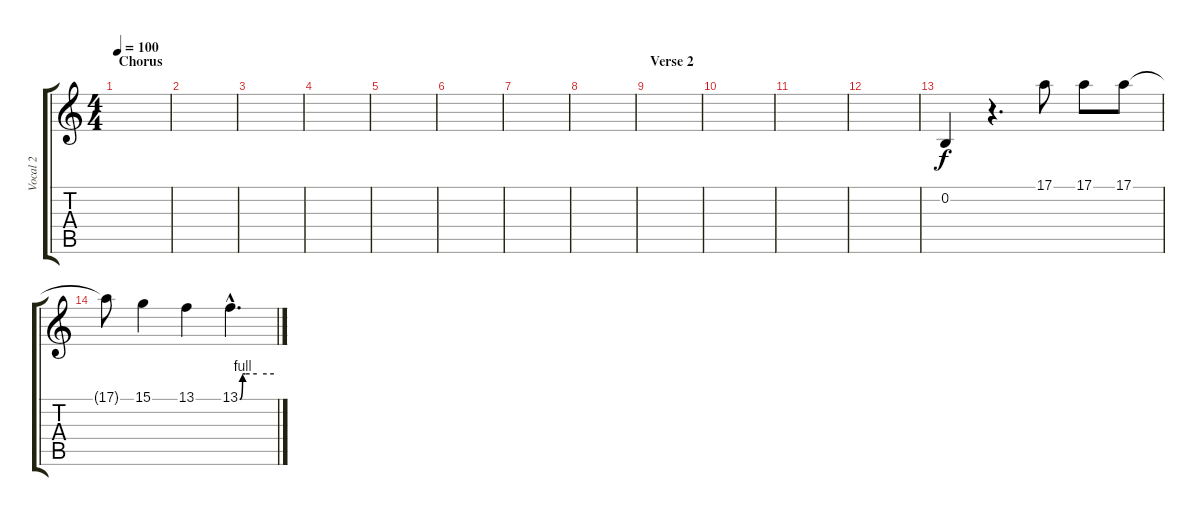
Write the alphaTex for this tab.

\track ("Vocal 2" "Vocal 2") {instrument clarinet}
\staff {score tabs}
\tuning (E4 B3 G3 D3 A2 E2) {hide}
\ts (4 4)
\section ("" "Chorus")
\tempo 100
\clef g2
\ks c
|
|
|
|
|
|
|
|
\section ("" "Verse 2")
|
|
|
|
0.2.4 r.4{d} 17.1.8 17.1.8 17.1.8 |
17.1{t}.8 15.1.4 13.1.4 13.1{be (custom 0 0 5 4 10 4 30 4 60 4) hac}.4{d}
